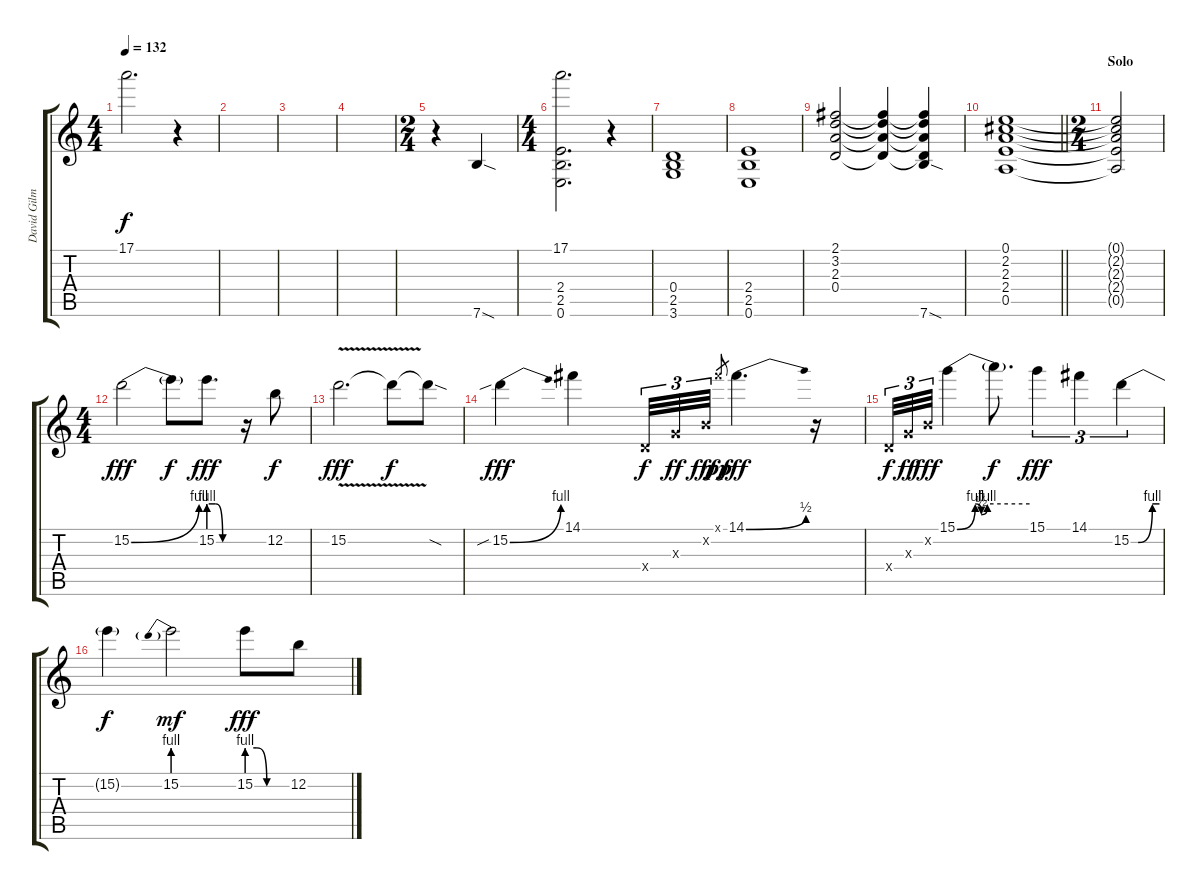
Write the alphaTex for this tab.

\track ("David Gilmour - Solo" "David Gilm") {instrument overdrivenguitar}
\staff {score tabs}
\tuning (E4 B3 G3 D3 A2 E2) {hide}
\ts (4 4)
\tempo 132
\clef g2
\ks c
17.1{t}.2{d dy f} r.4 |
|
|
|
\ts (2 4)
r.4 7.6{sod}.4 |
\ts (4 4)
(17.1 2.4 2.5 0.6).2{d volume 13 instrument overdrivenguitar} r.4 |
(0.4 2.5 3.6).1 |
(2.4 2.5 0.6).1 |
(2.1 3.2 2.3 0.4).2 (2.1{t} 3.2{t} 2.3{t} 0.4{t}).4 (2.1{t} 3.2{t} 2.3{t} 0.4{t} 7.6{sod}).4 |
\barLineRight lightlight
(0.1 2.2 2.3 2.4 0.5).1 |
\ts (2 4)
\section ("" "Solo")
(0.1{t} 2.2{t} 2.3{t} 2.4{t} 0.5{t}).2 |
\ts (4 4)
15.2{be (bend 0 0 60 4)}.2{dy fff} 15.2{t}.8{dy f} 15.2{be (custom 0 4 15 4 30 0 60 0)}.8{d dy fff} r.16 12.2.8{dy f} |
15.2{v}.2{d dy fff} 15.2{t}.8{dy f} 15.2{sod t}.8 |
15.2{be (bend 0 0 60 4) sib}.4{dy fff} 14.1.4 0.4{x}.32{tu (3 2) dy f} 0.3{x}.32{tu (3 2) dy ff} 0.2{x}.32{tu (3 2) dy fff} 14.1{x}.8{gr dy pp} 14.1{be (bend 0 0 60 2)}.4{d dy fff} r.16 |
0.4{x}.32{tu (3 2) dy f} 0.3{x}.32{tu (3 2) dy ff} 0.2{x}.32{tu (3 2) dy fff} 15.1{be (custom 0 0 15 4 20 2 25 4 60 4)}.4 15.1{t}.8{d dy f} 15.1.4{tu (3 2) dy fff} 14.1.4{tu (3 2)} 15.2{be (custom 0 0 15 0 45 4 60 4)}.4{tu (3 2)} |
15.2{t}.4{dy f} 15.2{be (prebend 0 4 60 4)}.2{dy mf} 15.2{be (custom 0 4 15 4 30 0 60 0)}.8{dy fff} 12.2.8
